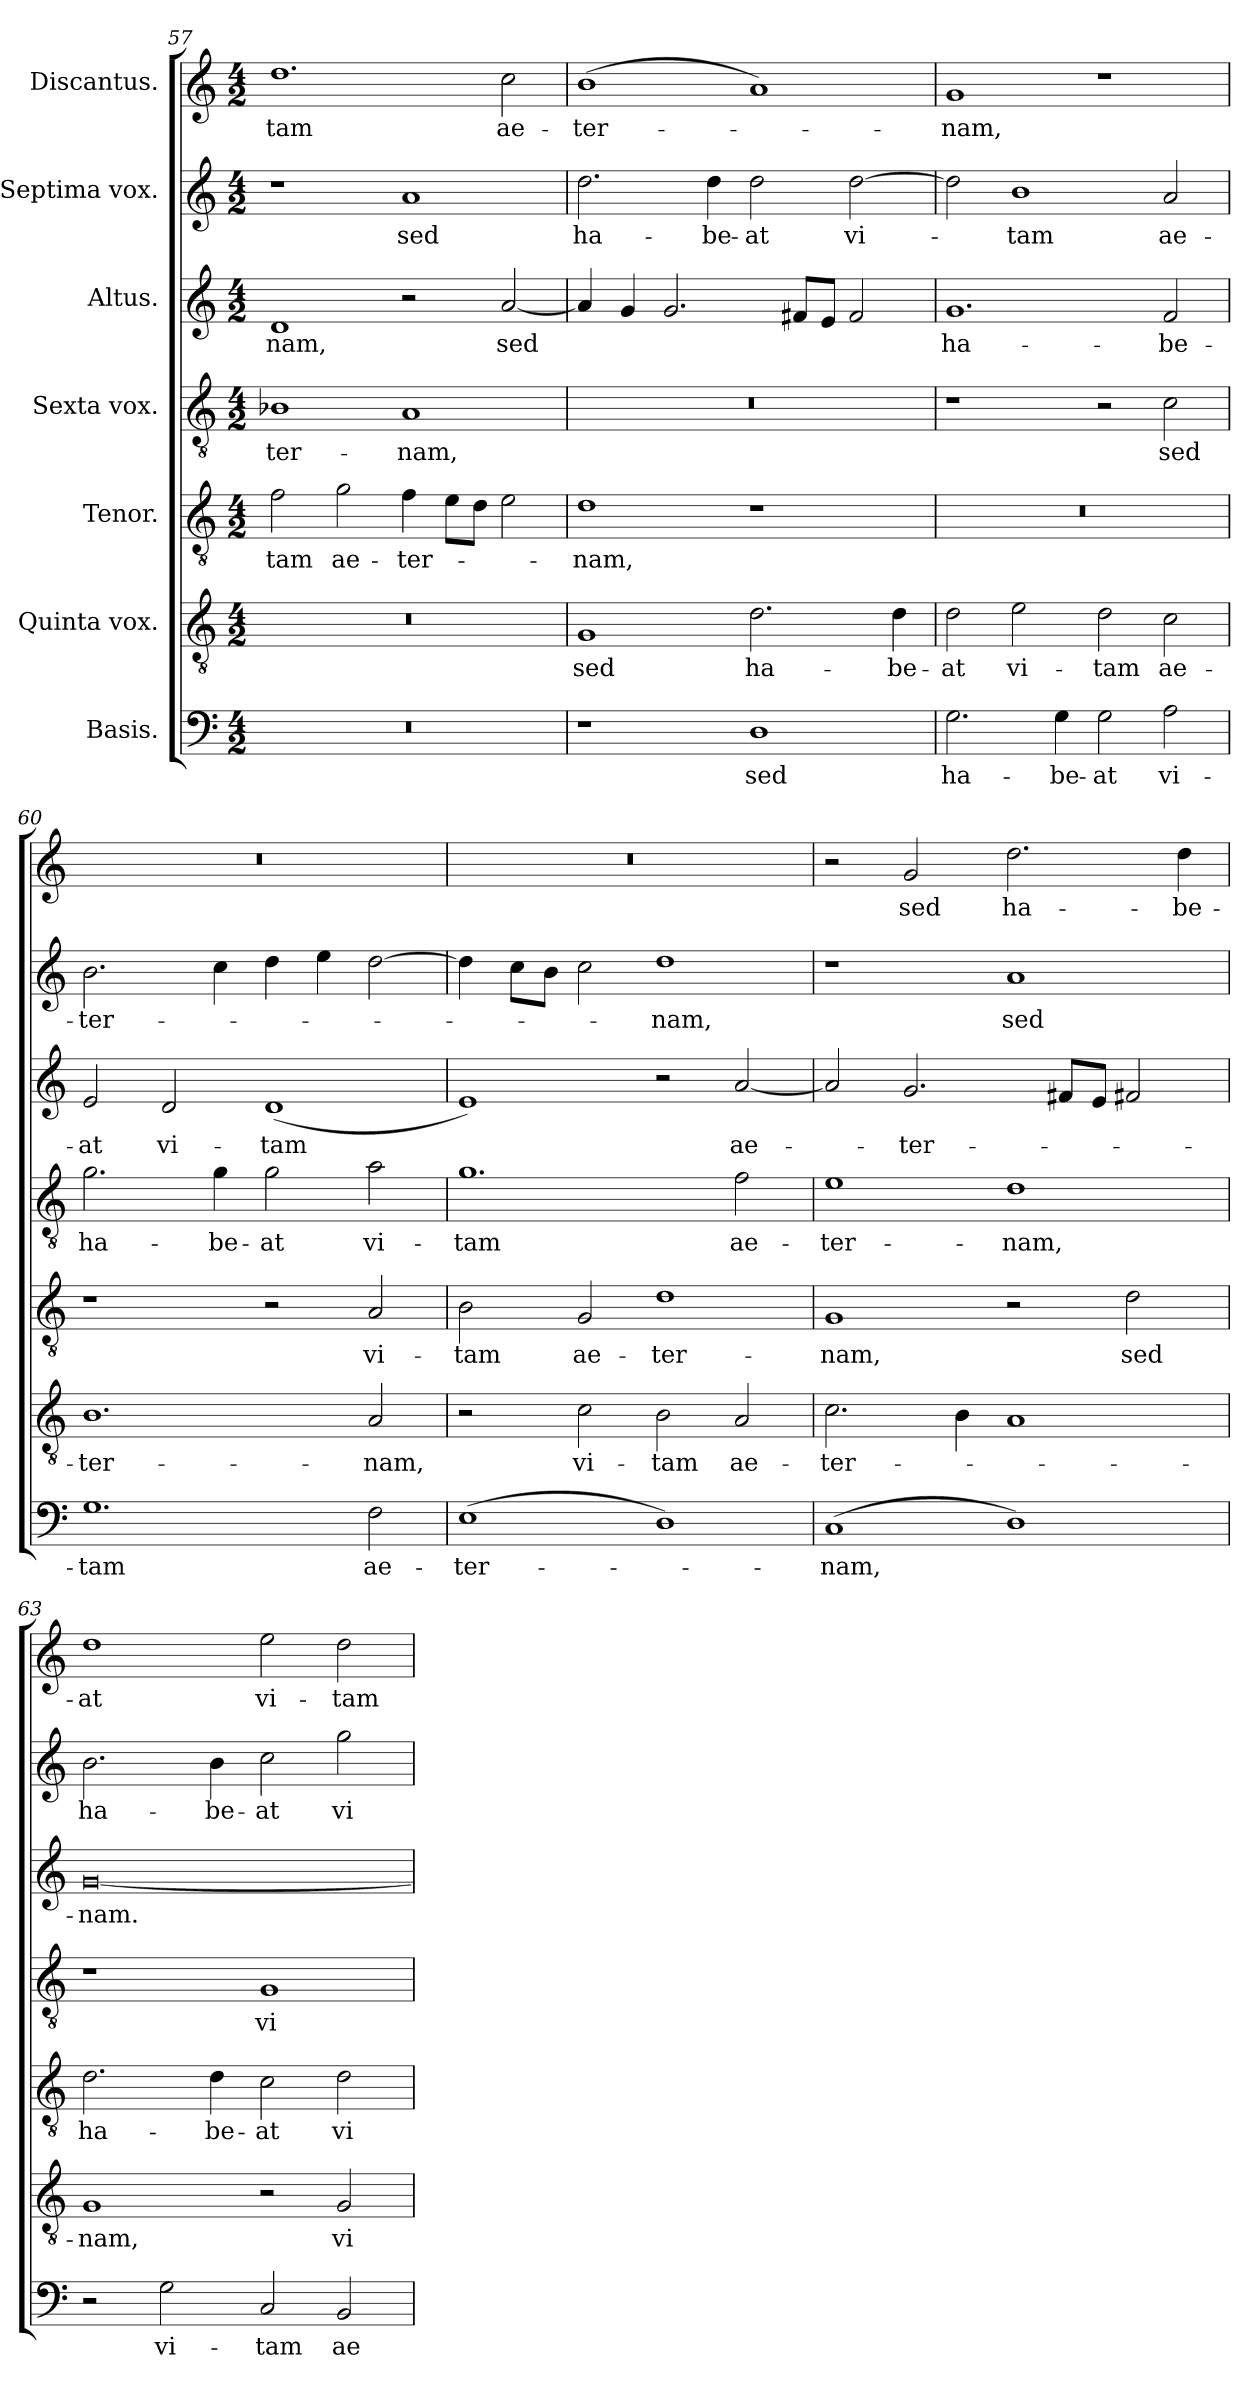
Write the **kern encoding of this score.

**kern	**text	**kern	**text	**kern	**text	**kern	**text	**kern	**text	**kern	**text	**kern	**text
*part7	*part7	*part6	*part6	*part5	*part5	*part4	*part4	*part3	*part3	*part2	*part2	*part1	*part1
*staff7	*staff7	*staff6	*staff6	*staff5	*staff5	*staff4	*staff4	*staff3	*staff3	*staff2	*staff2	*staff1	*staff1
*I"Basis.	*	*I"Quinta vox.	*	*I"Tenor.	*	*I"Sexta vox.	*	*I"Altus.	*	*I"Septima vox.	*	*I"Discantus.	*
*clefF4	*	*clefGv2	*	*clefGv2	*	*clefGv2	*	*clefG2	*	*clefG2	*	*clefG2	*
*k[]	*	*k[]	*	*k[]	*	*k[]	*	*k[]	*	*k[]	*	*k[]	*
*M4/2	*	*M4/2	*	*M4/2	*	*M4/2	*	*M4/2	*	*M4/2	*	*M4/2	*
=57	=57	=57	=57	=57	=57	=57	=57	=57	=57	=57	=57	=57	=57
!	!	!	!	!	!LO:LY:b	!	!LO:LY:b	!	!LO:LY:b	!	!	!	!LO:LY:b
0r	.	0r	.	2f\	-tam	1B-X	-ter-	1d	-nam,	1r	.	1.dd	-tam
!	!	!	!	!	!LO:LY:b	!	!	!	!	!	!	!	!
.	.	.	.	2g\	ae-	.	.	.	.	.	.	.	.
!	!	!	!	!	!LO:LY:b	!	!LO:LY:b	!	!	!	!LO:LY:b	!	!
.	.	.	.	4f\	-ter-	1A	-nam,	2r	.	1a	sed	.	.
.	.	.	.	8e\L	.	.	.	.	.	.	.	.	.
.	.	.	.	8d\J	.	.	.	.	.	.	.	.	.
!	!	!	!	!	!	!	!	!	!LO:LY:b	!	!	!	!LO:LY:b
.	.	.	.	2e\	.	.	.	[2a/	sed	.	.	2cc\	ae-
=58	=58	=58	=58	=58	=58	=58	=58	=58	=58	=58	=58	=58	=58
!	!	!	!LO:LY:b	!	!LO:LY:b	!	!	!	!	!	!LO:LY:b	!	!LO:LY:b
1r	.	1G	sed	1d	-nam,	0r	.	4a/]	.	2.dd\	ha-	(1b	-ter-
.	.	.	.	.	.	.	.	4g/	.	.	.	.	.
.	.	.	.	.	.	.	.	2.g/	.	.	.	.	.
!	!	!	!	!	!	!	!	!	!	!	!LO:LY:b	!	!
.	.	.	.	.	.	.	.	.	.	4dd\	-be-	.	.
!	!LO:LY:b	!	!LO:LY:b	!	!	!	!	!	!	!	!LO:LY:b	!	!
1D	sed	2.d\	ha-	1r	.	.	.	.	.	2dd\	-at	1a)	.
.	.	.	.	.	.	.	.	8f#X/L	.	.	.	.	.
.	.	.	.	.	.	.	.	8e/J	.	.	.	.	.
!	!	!	!	!	!	!	!	!	!	!	!LO:LY:b	!	!
.	.	.	.	.	.	.	.	2f#/	.	[2dd\	vi-	.	.
!	!	!	!LO:LY:b	!	!	!	!	!	!	!	!	!	!
.	.	4d\	-be-	.	.	.	.	.	.	.	.	.	.
=59	=59	=59	=59	=59	=59	=59	=59	=59	=59	=59	=59	=59	=59
!	!LO:LY:b	!	!LO:LY:b	!	!	!	!	!	!LO:LY:b	!	!	!	!LO:LY:b
2.G\	ha-	2d\	-at	0r	.	1r	.	1.g	ha-	2dd\]	.	1g	-nam,
!	!	!	!LO:LY:b	!	!	!	!	!	!	!	!LO:LY:b	!	!
.	.	2e\	vi-	.	.	.	.	.	.	1b	-tam	.	.
!	!LO:LY:b	!	!	!	!	!	!	!	!	!	!	!	!
4G\	-be-	.	.	.	.	.	.	.	.	.	.	.	.
!	!LO:LY:b	!	!LO:LY:b	!	!	!	!	!	!	!	!	!	!
2G\	-at	2d\	-tam	.	.	2r	.	.	.	.	.	1r	.
!	!LO:LY:b	!	!LO:LY:b	!	!	!	!LO:LY:b	!	!LO:LY:b	!	!LO:LY:b	!	!
2A\	vi-	2c\	ae-	.	.	2c\	sed	2f/	-be-	2a/	ae-	.	.
=60	=60	=60	=60	=60	=60	=60	=60	=60	=60	=60	=60	=60	=60
!	!LO:LY:b	!	!LO:LY:b	!	!	!	!LO:LY:b	!	!LO:LY:b	!	!LO:LY:b	!	!
1.G	-tam	1.B	-ter-	1r	.	2.g\	ha-	2e/	-at	2.b\	-ter-	0r	.
!	!	!	!	!	!	!	!	!	!LO:LY:b	!	!	!	!
.	.	.	.	.	.	.	.	2d/	vi-	.	.	.	.
!	!	!	!	!	!	!	!LO:LY:b	!	!	!	!	!	!
.	.	.	.	.	.	4g\	-be-	.	.	4cc\	.	.	.
!	!	!	!	!	!	!	!LO:LY:b	!	!LO:LY:b	!	!	!	!
.	.	.	.	2r	.	2g\	-at	(1d	-tam	4dd\	.	.	.
.	.	.	.	.	.	.	.	.	.	4ee\	.	.	.
!	!LO:LY:b	!	!LO:LY:b	!	!LO:LY:b	!	!LO:LY:b	!	!	!	!	!	!
2F\	ae-	2A/	-nam,	2A/	vi-	2a\	vi-	.	.	[2dd\	.	.	.
!!LO:LB:g=z
=61	=61	=61	=61	=61	=61	=61	=61	=61	=61	=61	=61	=61	=61
!	!LO:LY:b	!	!	!	!LO:LY:b	!	!LO:LY:b	!	!	!	!	!	!
(1E	-ter-	2r	.	2B\	-tam	1.g	-tam	1e)	.	4dd\]	.	0r	.
.	.	.	.	.	.	.	.	.	.	8cc\L	.	.	.
.	.	.	.	.	.	.	.	.	.	8b\J	.	.	.
!	!	!	!LO:LY:b	!	!LO:LY:b	!	!	!	!	!	!	!	!
.	.	2c\	vi-	2G/	ae-	.	.	.	.	2cc\	.	.	.
!	!	!	!LO:LY:b	!	!LO:LY:b	!	!	!	!	!	!LO:LY:b	!	!
1D)	.	2B\	-tam	1d	-ter-	.	.	2r	.	1dd	-nam,	.	.
!	!	!	!LO:LY:b	!	!	!	!LO:LY:b	!	!LO:LY:b	!	!	!	!
.	.	2A/	ae-	.	.	2f\	ae-	[2a/	ae-	.	.	.	.
=62	=62	=62	=62	=62	=62	=62	=62	=62	=62	=62	=62	=62	=62
!	!LO:LY:b	!	!LO:LY:b	!	!LO:LY:b	!	!LO:LY:b	!	!	!	!	!	!
(1C	-nam,	2.c\	-ter-	1G	-nam,	1e	-ter-	2a/]	.	1r	.	2r	.
!	!	!	!	!	!	!	!	!	!LO:LY:b	!	!	!	!LO:LY:b
.	.	.	.	.	.	.	.	2.g/	-ter-	.	.	2g/	sed
.	.	4B\	.	.	.	.	.	.	.	.	.	.	.
!	!	!	!	!	!	!	!LO:LY:b	!	!	!	!LO:LY:b	!	!LO:LY:b
1D)	.	1A	.	2r	.	1d	-nam,	.	.	1a	sed	2.dd\	ha-
.	.	.	.	.	.	.	.	8f#X/L	.	.	.	.	.
.	.	.	.	.	.	.	.	8e/J	.	.	.	.	.
!	!	!	!	!	!LO:LY:b	!	!	!	!	!	!	!	!
.	.	.	.	2d\	sed	.	.	2f#X/	.	.	.	.	.
!	!	!	!	!	!	!	!	!	!	!	!	!	!LO:LY:b
.	.	.	.	.	.	.	.	.	.	.	.	4dd\	-be-
=63	=63	=63	=63	=63	=63	=63	=63	=63	=63	=63	=63	=63	=63
!	!	!	!LO:LY:b	!	!LO:LY:b	!	!	!	!LO:LY:b	!	!LO:LY:b	!	!LO:LY:b
2r	.	1G	-nam,	2.d\	ha-	1r	.	[0g	-nam.	2.b\	ha-	1dd	-at
!	!LO:LY:b	!	!	!	!	!	!	!	!	!	!	!	!
2G\	vi-	.	.	.	.	.	.	.	.	.	.	.	.
!	!	!	!	!	!LO:LY:b	!	!	!	!	!	!LO:LY:b	!	!
.	.	.	.	4d\	-be-	.	.	.	.	4b\	-be-	.	.
!	!LO:LY:b	!	!	!	!LO:LY:b	!	!LO:LY:b	!	!	!	!LO:LY:b	!	!LO:LY:b
2C/	-tam	2r	.	2c\	-at	1G	vi-	.	.	2cc\	-at	2ee\	vi-
!	!LO:LY:b	!	!LO:LY:b	!	!LO:LY:b	!	!	!	!	!	!LO:LY:b	!	!LO:LY:b
2BB/	ae-	2G/	vi-	2d\	vi-	.	.	.	.	2gg\	vi-	2dd\	-tam
=	=	=	=	=	=	=	=	=	=	=	=	=	=
*-	*-	*-	*-	*-	*-	*-	*-	*-	*-	*-	*-	*-	*-
